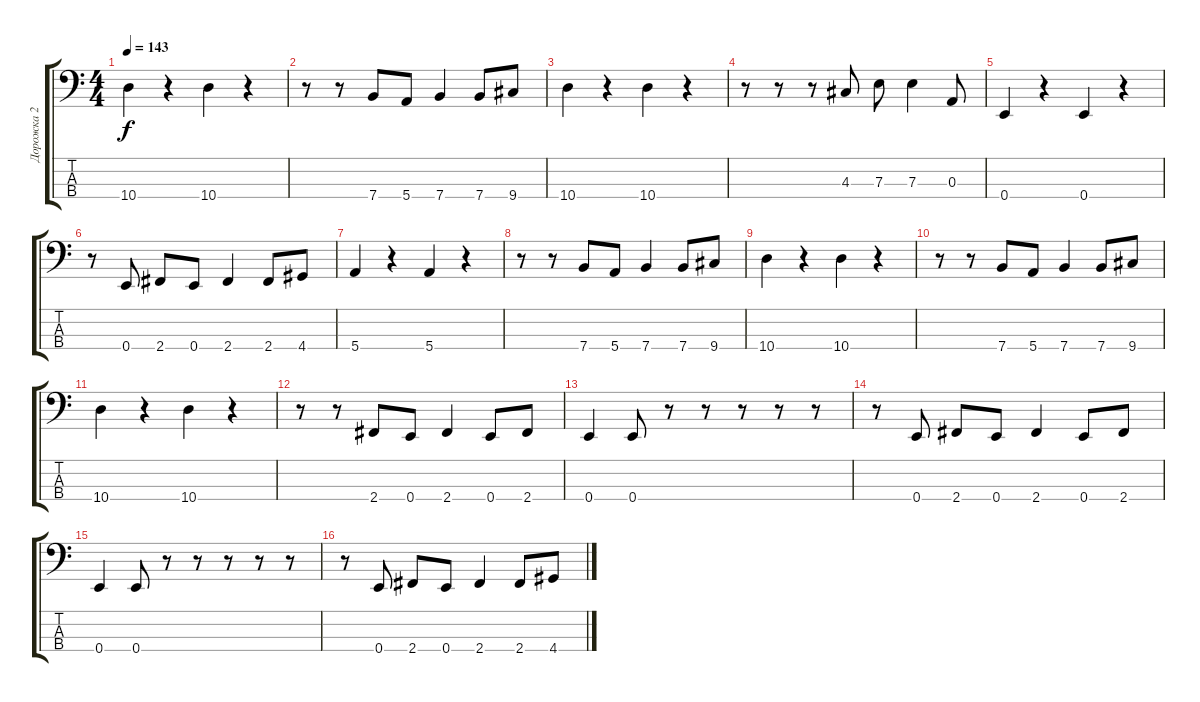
\track ("Дорожка 2" "Дорожка 2") {instrument electricbassfinger}
\staff {score tabs}
\tuning (G2 D2 A1 E1) {hide}
\ts (4 4)
\tempo 143
\clef f4
\ks c
10.4.4{dy f} r.4 10.4.4 r.4 |
r.8 r.8 7.4.8 5.4.8 7.4.4 7.4.8 9.4.8 |
10.4.4 r.4 10.4.4 r.4 |
r.8 r.8 r.8 4.3.8 7.3.8 7.3.4 0.3.8 |
0.4.4 r.4 0.4.4 r.4 |
r.8 0.4.8 2.4.8 0.4.8 2.4.4 2.4.8 4.4.8 |
5.4.4 r.4 5.4.4 r.4 |
r.8 r.8 7.4.8 5.4.8 7.4.4 7.4.8 9.4.8 |
10.4.4 r.4 10.4.4 r.4 |
r.8 r.8 7.4.8 5.4.8 7.4.4 7.4.8 9.4.8 |
10.4.4 r.4 10.4.4 r.4 |
r.8 r.8 2.4.8 0.4.8 2.4.4 0.4.8 2.4.8 |
0.4.4 0.4.8 r.8 r.8 r.8 r.8 r.8 |
r.8 0.4.8 2.4.8 0.4.8 2.4.4 0.4.8 2.4.8 |
0.4.4 0.4.8 r.8 r.8 r.8 r.8 r.8 |
r.8 0.4.8 2.4.8 0.4.8 2.4.4 2.4.8 4.4.8
